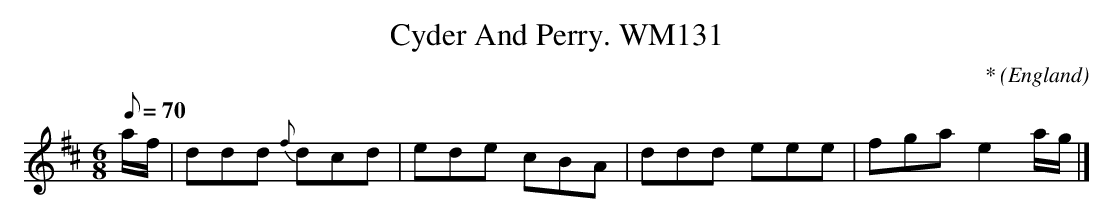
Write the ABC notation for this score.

X:1
T:Cyder And Perry. WM131
M:6/8
L:1/8
Q:70
C:*
O:England
W:
K:D
a/f/|ddd {f}dcd|ede cBA|ddd eee|fga e2a/g/|]
